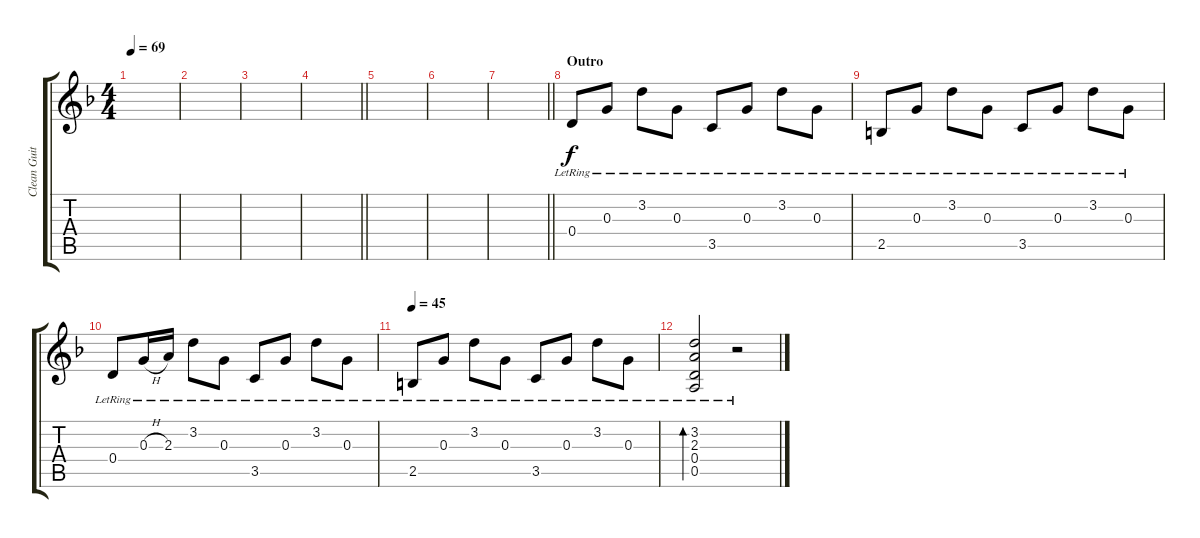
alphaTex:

\track ("Clean Guitar" "Clean Guit") {instrument acousticguitarsteel}
\staff {score tabs}
\tuning (E4 B3 G3 D3 A2 D2) {hide}
\ts (4 4)
\tempo 69
\clef g2
\ks dminor
|
|
|
\barLineRight lightlight
|
|
|
\barLineRight lightlight
|
\section ("" "Outro")
0.4{lr}.8 0.3{lr}.8 3.2{lr}.8 0.3{lr}.8 3.5{lr}.8 0.3{lr}.8 3.2{lr}.8 0.3{lr}.8 |
2.5{lr}.8 0.3{lr}.8 3.2{lr}.8 0.3{lr}.8 3.5{lr}.8 0.3{lr}.8 3.2{lr}.8 0.3{lr}.8 |
0.4{lr}.8 0.3{h lr}.16 2.3{lr}.16 3.2{lr}.8 0.3{lr}.8 3.5{lr}.8 0.3{lr}.8 3.2{lr}.8 0.3{lr}.8 |
\tempo 45
2.5{lr}.8 0.3{lr}.8 3.2{lr}.8 0.3{lr}.8 3.5{lr}.8 0.3{lr}.8 3.2{lr}.8 0.3{lr}.8 |
(3.2 2.3 0.4{lr} 0.5).2{bd 240} r.2
